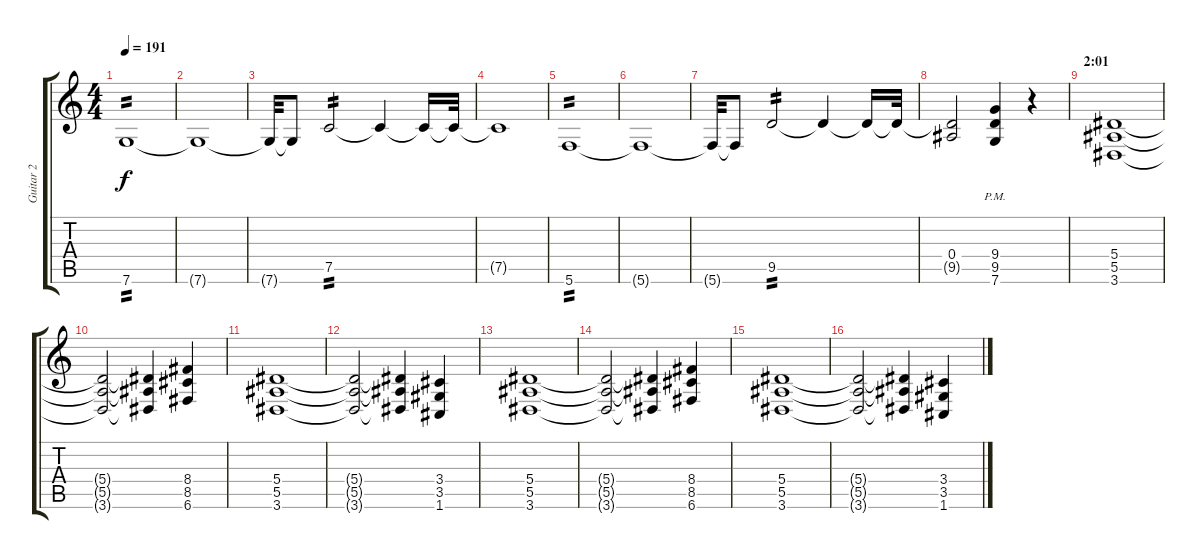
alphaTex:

\track ("Guitar 2" "Guitar 2") {instrument distortionguitar}
\staff {score tabs}
\tuning (C4 G3 Eb3 Bb2 F2 C2) {hide}
\ts (4 4)
\tempo 191
\clef g2
\ks c
7.6.1{tp 2 dy f} |
7.6{t}.1 |
7.6{t}.32 7.6{t}.8 7.5.2{tp 2} 7.5{t}.4 7.5{t}.16 7.5{t}.32 |
7.5{t}.1 |
5.6.1{tp 2} |
5.6{t}.1 |
5.6{t}.32 5.6{t}.8 9.5.2{tp 2} 9.5{t}.4 9.5{t}.16 9.5{t}.32 |
(0.4 9.5{t}).2 (9.4 9.5 7.6{pm}).4 r.4 |
\section ("" "2:01")
(5.4 5.5 3.6).1 |
(5.4{t} 5.5{t} 3.6{t}).2 (5.4{t} 5.5{t} 3.6{t}).4 (8.4 8.5 6.6).4 |
(5.4 5.5 3.6).1 |
(5.4{t} 5.5{t} 3.6{t}).2 (5.4{t} 5.5{t} 3.6{t}).4 (3.4 3.5 1.6).4 |
(5.4 5.5 3.6).1 |
(5.4{t} 5.5{t} 3.6{t}).2 (5.4{t} 5.5{t} 3.6{t}).4 (8.4 8.5 6.6).4 |
(5.4 5.5 3.6).1 |
(5.4{t} 5.5{t} 3.6{t}).2 (5.4{t} 5.5{t} 3.6{t}).4 (3.4 3.5 1.6).4
